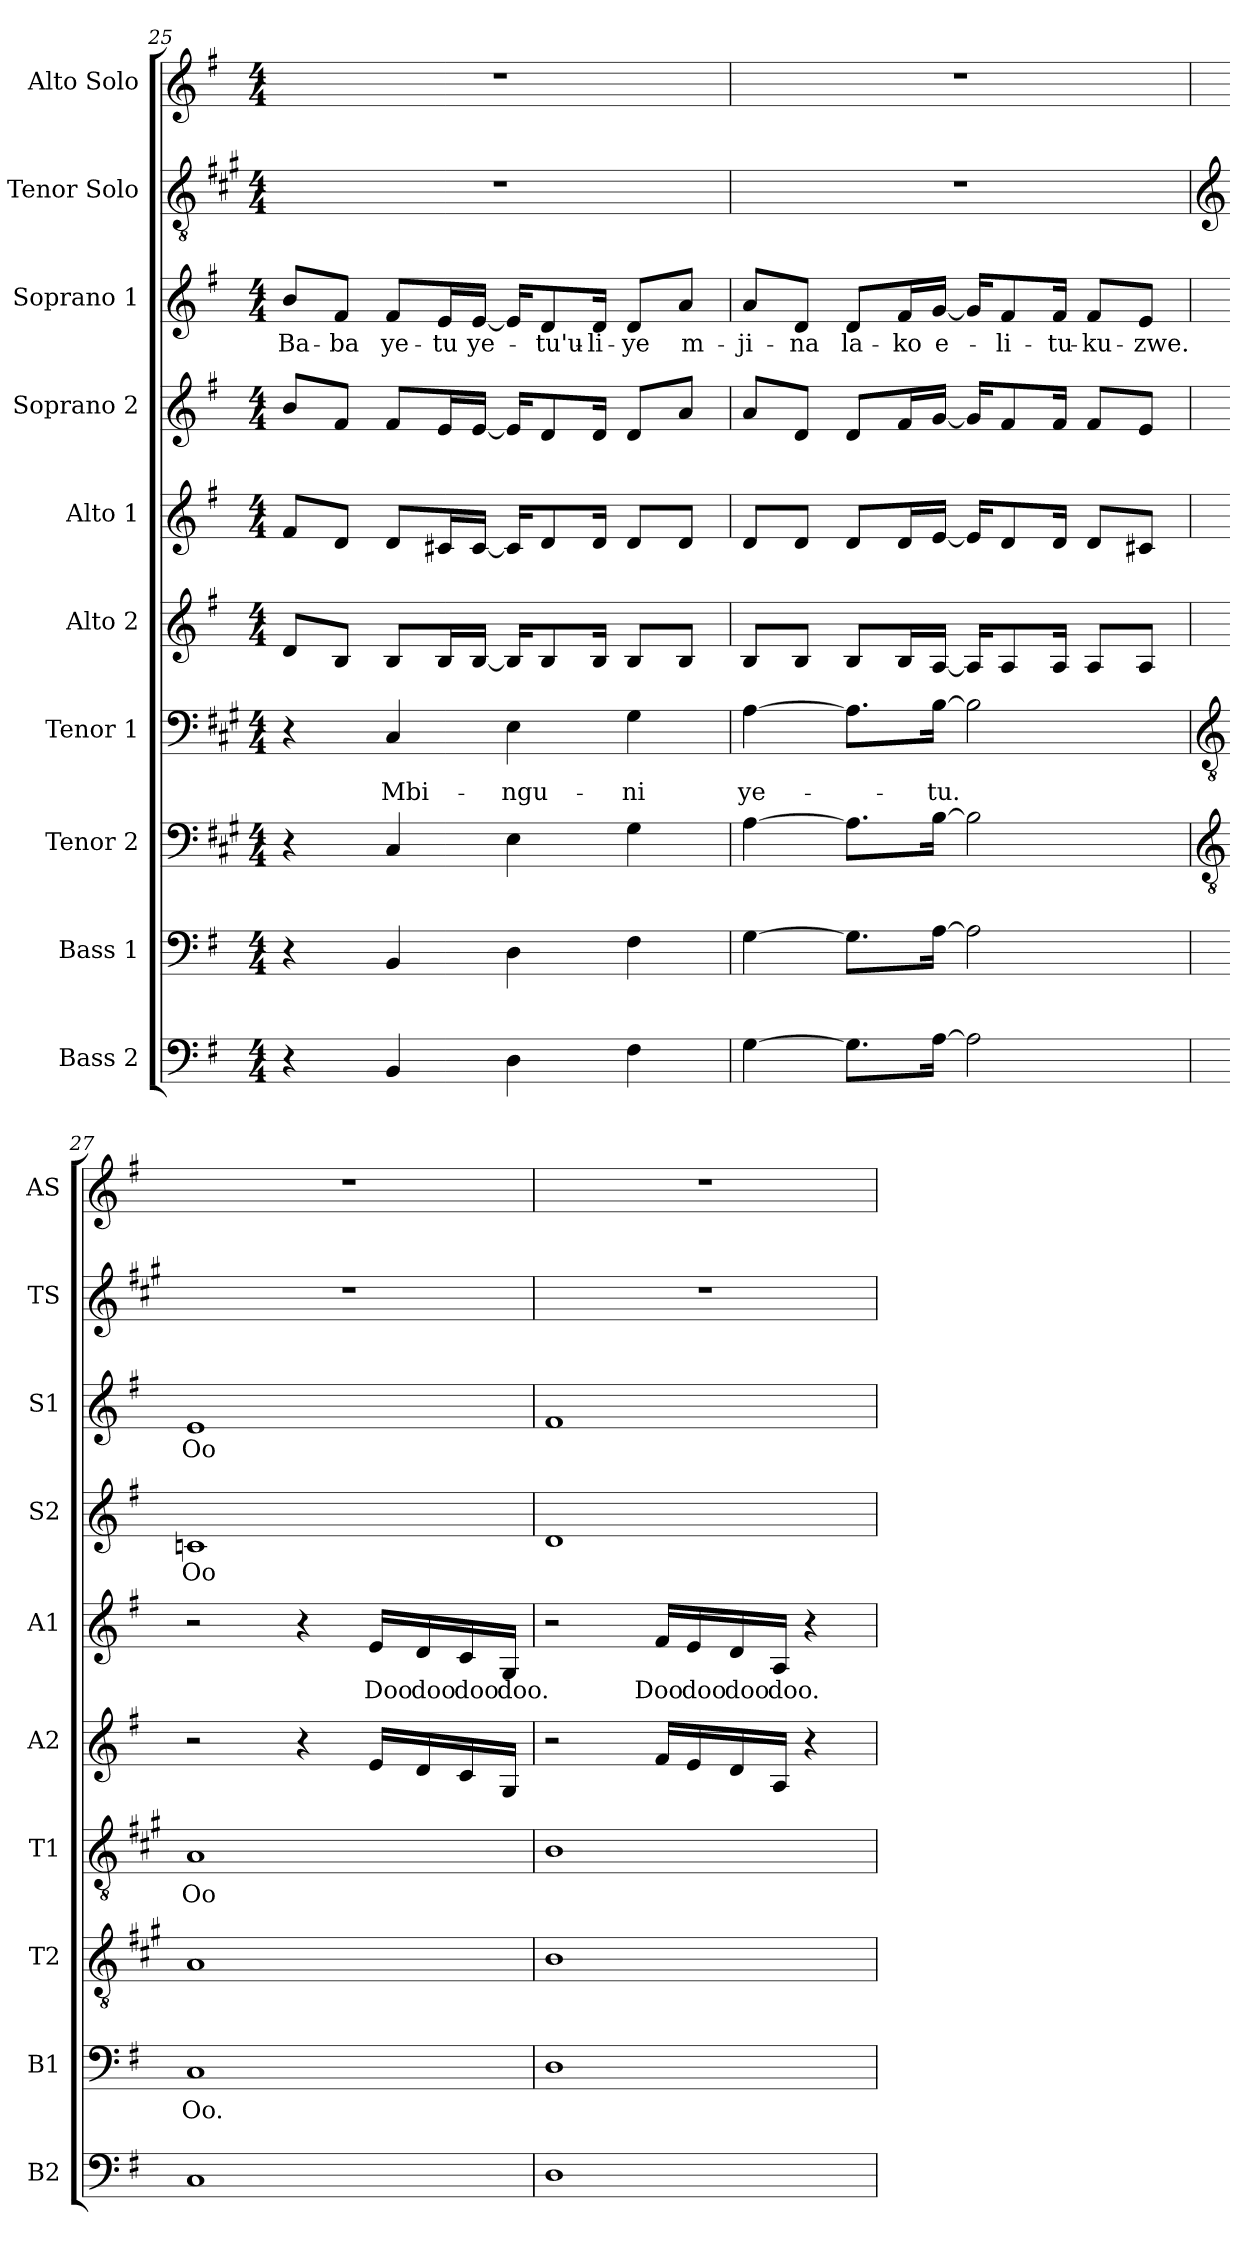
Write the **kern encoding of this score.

**kern	**kern	**text	**kern	**kern	**text	**kern	**kern	**text	**kern	**text	**kern	**text	**kern	**kern
*part10	*part9	*part9	*part8	*part7	*part7	*part6	*part5	*part5	*part4	*part4	*part3	*part3	*part2	*part1
*staff10	*staff9	*staff9	*staff8	*staff7	*staff7	*staff6	*staff5	*staff5	*staff4	*staff4	*staff3	*staff3	*staff2	*staff1
*I"Bass 2	*I"Bass 1	*	*I"Tenor 2	*I"Tenor 1	*	*I"Alto 2	*I"Alto 1	*	*I"Soprano 2	*	*I"Soprano 1	*	*I"Tenor Solo	*I"Alto Solo
*I'B2	*I'B1	*	*I'T2	*I'T1	*	*I'A2	*I'A1	*	*I'S2	*	*I'S1	*	*I'TS	*I'AS
!!LO:PB:g=z
*clefF4	*clefF4	*	*clefF4	*clefF4	*	*clefG2	*clefG2	*	*clefG2	*	*clefG2	*	*clefGv2	*clefG2
*	*	*	*ITrd1c2	*ITrd1c2	*	*	*	*	*	*	*	*	*ITrd1c2	*
*k[f#]	*k[f#]	*	*k[f#]	*k[f#]	*	*k[f#]	*k[f#]	*	*k[f#]	*	*k[f#]	*	*k[f#]	*k[f#]
*M4/4	*M4/4	*	*M4/4	*M4/4	*	*M4/4	*M4/4	*	*M4/4	*	*M4/4	*	*M4/4	*M4/4
=25	=25	=25	=25	=25	=25	=25	=25	=25	=25	=25	=25	=25	=25	=25
4r	4r	.	4r	4r	.	8d/L	8f#/L	.	8b/L	.	8b/L	Ba-	1r	1r
.	.	.	.	.	.	8B/J	8d/J	.	8f#/J	.	8f#/J	-ba	.	.
4BB/	4BB/	.	4BB/	4BB/	Mbi-	8B/L	8d/L	.	8f#/L	.	8f#/L	ye-	.	.
.	.	.	.	.	.	16B/L	16c#X/L	.	16e/L	.	16e/L	-tu	.	.
.	.	.	.	.	.	[16B/JJ	[16c#/JJ	.	[16e/JJ	.	[16e/JJ	ye-	.	.
4D\	4D\	.	4D\	4D\	-ngu-	16B/KL]	16c#/KL]	.	16e/KL]	.	16e/KL]	.	.	.
.	.	.	.	.	.	8B/	8d/	.	8d/	.	8d/	-tu'u-	.	.
.	.	.	.	.	.	16B/Jk	16d/Jk	.	16d/Jk	.	16d/Jk	-li-	.	.
4F#\	4F#\	.	4F#\	4F#\	-ni	8B/L	8d/L	.	8d/L	.	8d/L	-ye	.	.
.	.	.	.	.	.	8B/J	8d/J	.	8a/J	.	8a/J	m-	.	.
=26	=26	=26	=26	=26	=26	=26	=26	=26	=26	=26	=26	=26	=26	=26
[4G\	[4G\	.	[4G\	[4G\	ye-	8B/L	8d/L	.	8a/L	.	8a/L	-ji-	1r	1r
.	.	.	.	.	.	8B/J	8d/J	.	8d/J	.	8d/J	-na	.	.
8.G\L]	8.G\L]	.	8.G\L]	8.G\L]	.	8B/L	8d/L	.	8d/L	.	8d/L	la-	.	.
.	.	.	.	.	.	16B/L	16d/L	.	16f#/L	.	16f#/L	-ko	.	.
[16A\Jk	[16A\Jk	.	[16A\Jk	[16A\Jk	-tu.	[16A/JJ	[16e/JJ	.	[16g/JJ	.	[16g/JJ	e-	.	.
2A\]	2A\]	.	2A\]	2A\]	.	16A/KL]	16e/KL]	.	16g/KL]	.	16g/KL]	.	.	.
.	.	.	.	.	.	8A/	8d/	.	8f#/	.	8f#/	-li-	.	.
.	.	.	.	.	.	16A/Jk	16d/Jk	.	16f#/Jk	.	16f#/Jk	-tu-	.	.
.	.	.	.	.	.	8A/L	8d/L	.	8f#/L	.	8f#/L	-ku-	.	.
.	.	.	.	.	.	8A/J	8c#X/J	.	8e/J	.	8e/J	-zwe.	.	.
!!LO:PB:g=z
=27	=27	=27	=27	=27	=27	=27	=27	=27	=27	=27	=27	=27	=27	=27
*	*	*	*clefGv2	*clefGv2	*	*	*	*	*	*	*	*	*clefG2	*
1C	1C	Oo.	1G	1G	Oo	2r	2r	.	1cn	Oo	1e	Oo	1r	1r
.	.	.	.	.	.	4r	4r	.	.	.	.	.	.	.
.	.	.	.	.	.	16e/LL	16e/LL	Doo	.	.	.	.	.	.
.	.	.	.	.	.	16d/	16d/	doo	.	.	.	.	.	.
.	.	.	.	.	.	16c/	16c/	doo	.	.	.	.	.	.
.	.	.	.	.	.	16G/JJ	16G/JJ	doo.	.	.	.	.	.	.
=28	=28	=28	=28	=28	=28	=28	=28	=28	=28	=28	=28	=28	=28	=28
1D	1D	.	1A	1A	.	2r	2r	.	1d	.	1f#	.	1r	1r
.	.	.	.	.	.	16f#/LL	16f#/LL	Doo	.	.	.	.	.	.
.	.	.	.	.	.	16e/	16e/	doo	.	.	.	.	.	.
.	.	.	.	.	.	16d/	16d/	doo	.	.	.	.	.	.
.	.	.	.	.	.	16A/JJ	16A/JJ	doo.	.	.	.	.	.	.
.	.	.	.	.	.	4r	4r	.	.	.	.	.	.	.
=	=	=	=	=	=	=	=	=	=	=	=	=	=	=
*-	*-	*-	*-	*-	*-	*-	*-	*-	*-	*-	*-	*-	*-	*-
